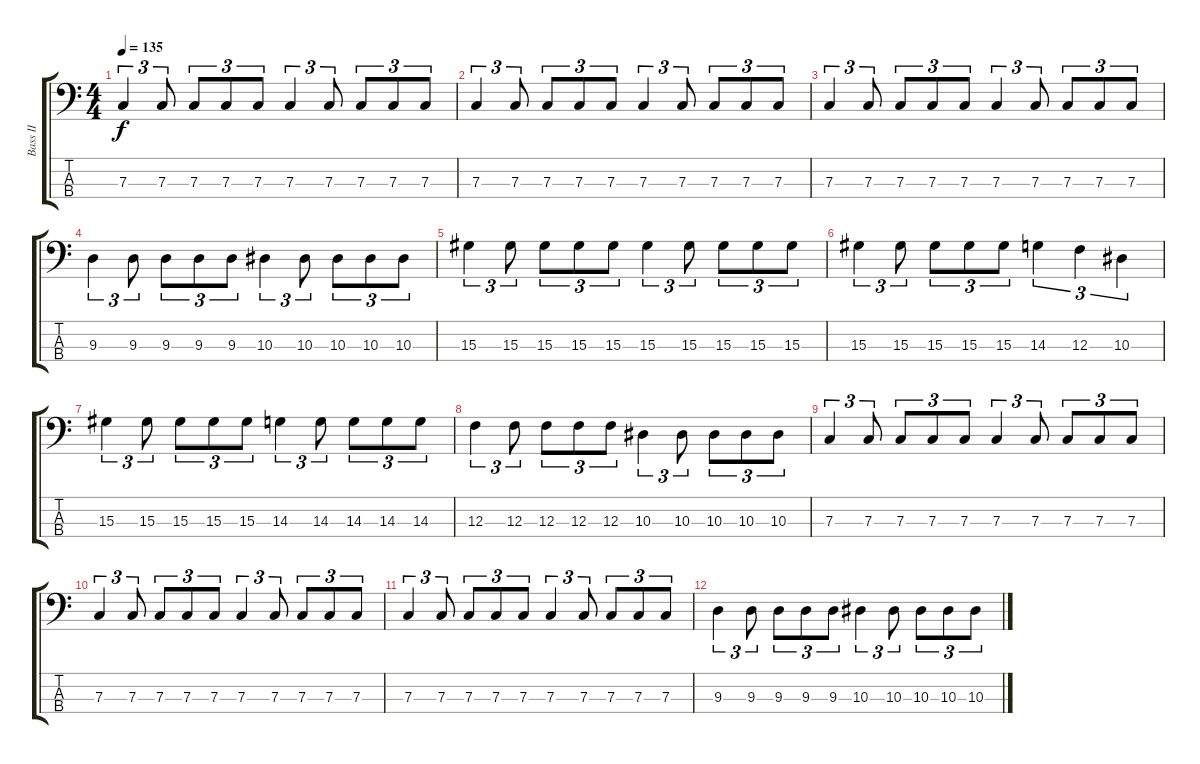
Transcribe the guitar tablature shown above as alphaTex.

\track ("Bass II" "Bass II") {instrument fretlessbass}
\staff {score tabs}
\tuning (Eb2 Bb1 F1 C1) {hide}
\ts (4 4)
\tempo 135
\clef f4
\ks c
7.3.4{tu (3 2) dy f volume 12} 7.3.8{tu (3 2)} 7.3.8{tu (3 2)} 7.3.8{tu (3 2)} 7.3.8{tu (3 2)} 7.3.4{tu (3 2)} 7.3.8{tu (3 2)} 7.3.8{tu (3 2)} 7.3.8{tu (3 2)} 7.3.8{tu (3 2)} |
7.3.4{tu (3 2)} 7.3.8{tu (3 2)} 7.3.8{tu (3 2)} 7.3.8{tu (3 2)} 7.3.8{tu (3 2)} 7.3.4{tu (3 2)} 7.3.8{tu (3 2)} 7.3.8{tu (3 2)} 7.3.8{tu (3 2)} 7.3.8{tu (3 2)} |
7.3.4{tu (3 2) volume 10} 7.3.8{tu (3 2)} 7.3.8{tu (3 2)} 7.3.8{tu (3 2)} 7.3.8{tu (3 2)} 7.3.4{tu (3 2)} 7.3.8{tu (3 2)} 7.3.8{tu (3 2)} 7.3.8{tu (3 2)} 7.3.8{tu (3 2)} |
9.3.4{tu (3 2)} 9.3.8{tu (3 2)} 9.3.8{tu (3 2)} 9.3.8{tu (3 2)} 9.3.8{tu (3 2)} 10.3.4{tu (3 2)} 10.3.8{tu (3 2)} 10.3.8{tu (3 2)} 10.3.8{tu (3 2)} 10.3.8{tu (3 2)} |
15.3.4{tu (3 2) volume 8} 15.3.8{tu (3 2)} 15.3.8{tu (3 2)} 15.3.8{tu (3 2)} 15.3.8{tu (3 2)} 15.3.4{tu (3 2)} 15.3.8{tu (3 2)} 15.3.8{tu (3 2)} 15.3.8{tu (3 2)} 15.3.8{tu (3 2)} |
15.3.4{tu (3 2)} 15.3.8{tu (3 2)} 15.3.8{tu (3 2)} 15.3.8{tu (3 2)} 15.3.8{tu (3 2)} 14.3.4{tu (3 2)} 12.3.4{tu (3 2)} 10.3.4{tu (3 2)} |
15.3.4{tu (3 2) volume 6} 15.3.8{tu (3 2)} 15.3.8{tu (3 2)} 15.3.8{tu (3 2)} 15.3.8{tu (3 2)} 14.3.4{tu (3 2)} 14.3.8{tu (3 2)} 14.3.8{tu (3 2)} 14.3.8{tu (3 2)} 14.3.8{tu (3 2)} |
12.3.4{tu (3 2)} 12.3.8{tu (3 2)} 12.3.8{tu (3 2)} 12.3.8{tu (3 2)} 12.3.8{tu (3 2)} 10.3.4{tu (3 2)} 10.3.8{tu (3 2)} 10.3.8{tu (3 2)} 10.3.8{tu (3 2)} 10.3.8{tu (3 2)} |
7.3.4{tu (3 2) volume 4} 7.3.8{tu (3 2)} 7.3.8{tu (3 2)} 7.3.8{tu (3 2)} 7.3.8{tu (3 2)} 7.3.4{tu (3 2)} 7.3.8{tu (3 2)} 7.3.8{tu (3 2)} 7.3.8{tu (3 2)} 7.3.8{tu (3 2)} |
7.3.4{tu (3 2)} 7.3.8{tu (3 2)} 7.3.8{tu (3 2)} 7.3.8{tu (3 2)} 7.3.8{tu (3 2)} 7.3.4{tu (3 2)} 7.3.8{tu (3 2)} 7.3.8{tu (3 2)} 7.3.8{tu (3 2)} 7.3.8{tu (3 2)} |
7.3.4{tu (3 2) volume 0} 7.3.8{tu (3 2)} 7.3.8{tu (3 2)} 7.3.8{tu (3 2)} 7.3.8{tu (3 2)} 7.3.4{tu (3 2)} 7.3.8{tu (3 2)} 7.3.8{tu (3 2)} 7.3.8{tu (3 2)} 7.3.8{tu (3 2)} |
9.3.4{tu (3 2)} 9.3.8{tu (3 2)} 9.3.8{tu (3 2)} 9.3.8{tu (3 2)} 9.3.8{tu (3 2)} 10.3.4{tu (3 2)} 10.3.8{tu (3 2)} 10.3.8{tu (3 2)} 10.3.8{tu (3 2)} 10.3.8{tu (3 2)}
